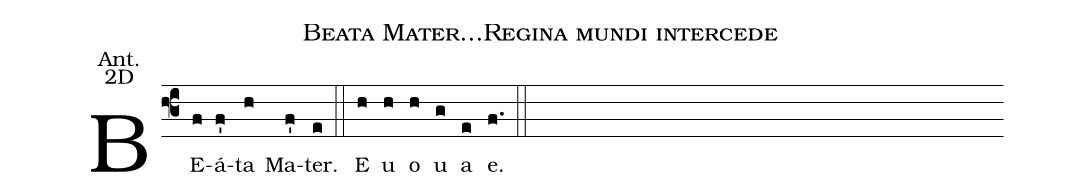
name:Beata Mater...Regina mundi intercede;
office-part:Antiphona;
mode:2;
annotation: Ant.;
annotation: 2D;
%%
(f3) BE(f)á(f')ta(h) Ma(f')ter.(e) (::) E(h) u(h) o(h) u(g) a(e) e.(f.) (::)
